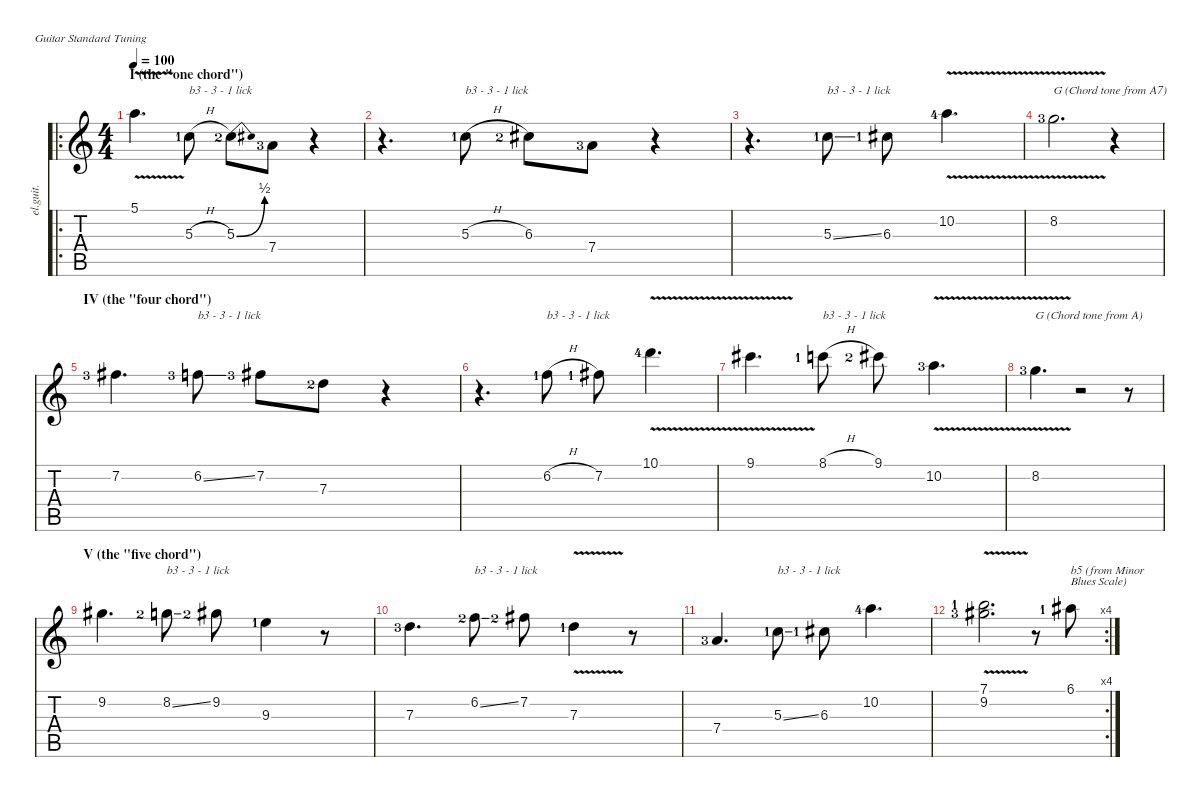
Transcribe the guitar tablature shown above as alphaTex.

\defaultSystemsLayout 4
\hideDynamics
\bracketExtendMode nobrackets
\track ("Lead" "el.guit.") {instrument electricguitarclean}
\staff {score tabs}
\tuning (E4 B3 G3 D3 A2 E2)
\ro
\ts (4 4)
\section ("" "I (the \"one chord\")")
\tempo 100
\clef g2
\ks c
5.1{v}.4{d dy mf instrument electricguitarclean beam Down} 5.3{h lf 2}.8{txt "b3 - 3 - 1 lick" beam Down} 5.3{be (bend 0 0 15 2) lf 3}.8{beam Down} 7.4{lf 4}.8{beam Down} r.4{beam Down} |
r.4{d beam Down} 5.3{h lf 2}.8{txt "b3 - 3 - 1 lick" beam Down} 6.3{lf 3 acc #}.8{beam Down} 7.4{lf 4}.8{beam Down} r.4{beam Down} |
r.4{d beam Down} 5.3{ss lf 2}.8{txt "b3 - 3 - 1 lick" beam Down} 6.3{lf 2 acc #}.8{beam Down} 10.2{v lf 5}.4{d beam Down} |
8.2{v lf 4}.2{d txt "G (Chord tone from A7)" beam Down} r.4{beam Down} |
\section ("" "IV (the \"four chord\")")
7.2{lf 4 acc #}.4{d beam Down} 6.2{ss lf 4}.8{txt "b3 - 3 - 1 lick" beam Down} 7.2{lf 4 acc #}.8{beam Down} 7.3{lf 3}.8{beam Down} r.4{beam Down} |
r.4{d beam Down} 6.2{h lf 2}.8{txt "b3 - 3 - 1 lick" beam Down} 7.2{lf 2 acc #}.8{beam Down} 10.1{v lf 5}.4{d beam Down} |
9.1{v acc #}.4{d beam Down} 8.1{h lf 2}.8{txt "b3 - 3 - 1 lick" beam Down} 9.1{lf 3 acc #}.8{beam Down} 10.2{v lf 4}.4{d beam Down} |
8.2{v lf 4}.4{d txt "G (Chord tone from A)" beam Down} r.2{beam Down} r.8{beam Down} |
\section ("" "V (the \"five chord\")")
9.2{acc #}.4{d beam Down} 8.2{ss lf 3}.8{txt "b3 - 3 - 1 lick" beam Down} 9.2{lf 3 acc #}.8{beam Down} 9.3{lf 2}.4{beam Down} r.8{beam Down} |
7.3{lf 4}.4{d beam Down} 6.2{ss lf 3}.8{txt "b3 - 3 - 1 lick" beam Down} 7.2{lf 3 acc #}.8{beam Down} 7.3{v lf 2}.4{beam Down} r.8{beam Down} |
7.4{lf 4}.4{d beam Up} 5.3{ss lf 2}.8{txt "b3 - 3 - 1 lick" beam Down} 6.3{lf 2 acc #}.8{beam Down} 10.2{lf 5}.4{d beam Down} |
\rc 4
(7.1{lf 2} 9.2{v lf 4 acc #}).2{d beam Down} r.8{beam Down} 6.1{lf 2 acc #}.8{txt "b5 (from Minor\nBlues Scale)" beam Down}
